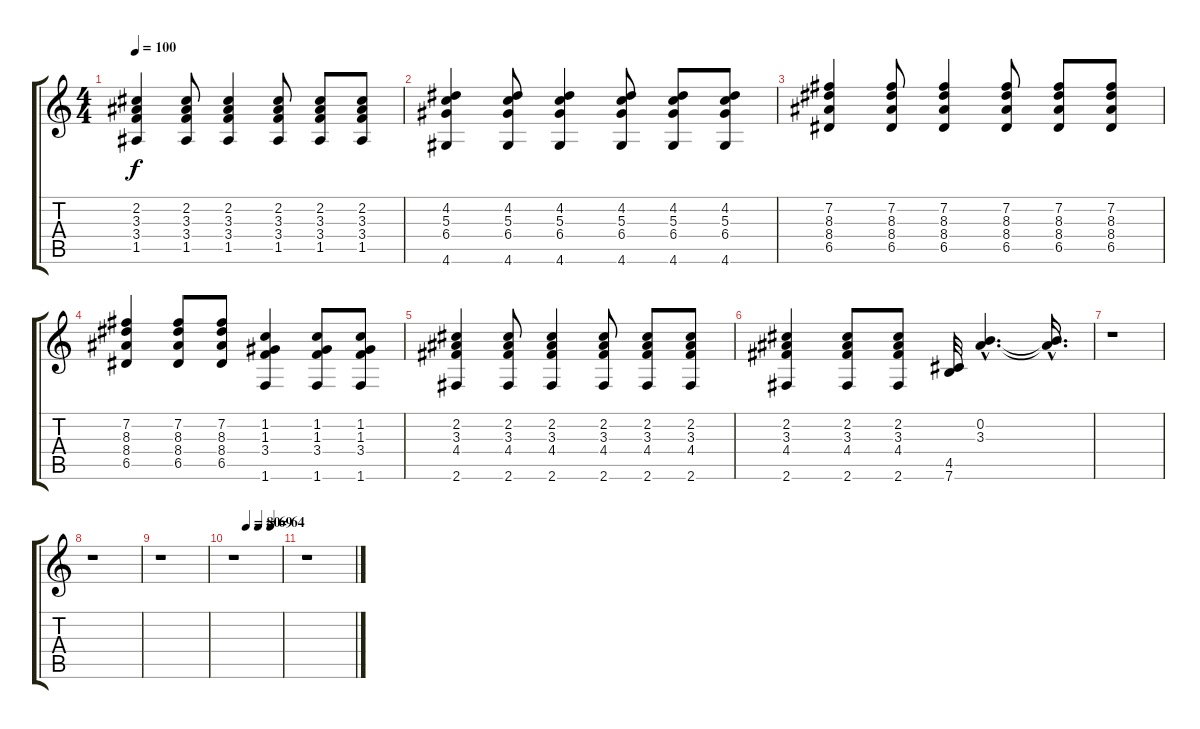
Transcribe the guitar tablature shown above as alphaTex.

\track "" {instrument acousticguitarsteel}
\staff {score tabs}
\tuning (E4 B3 G3 D3 A2 E2) {hide}
\ts (4 4)
\tempo 100
\clef g2
\ks c
(2.2 3.3 3.4 1.5).4{dy f} (2.2 3.3 3.4 1.5).8 (2.2 3.3 3.4 1.5).4 (2.2 3.3 3.4 1.5).8 (2.2 3.3 3.4 1.5).8 (2.2 3.3 3.4 1.5).8 |
(4.2 5.3 6.4 4.6).4 (4.2 5.3 6.4 4.6).8 (4.2 5.3 6.4 4.6).4 (4.2 5.3 6.4 4.6).8 (4.2 5.3 6.4 4.6).8 (4.2 5.3 6.4 4.6).8 |
(7.2 8.3 8.4 6.5).4 (7.2 8.3 8.4 6.5).8 (7.2 8.3 8.4 6.5).4 (7.2 8.3 8.4 6.5).8 (7.2 8.3 8.4 6.5).8 (7.2 8.3 8.4 6.5).8 |
(7.2 8.3 8.4 6.5).4 (7.2 8.3 8.4 6.5).8 (7.2 8.3 8.4 6.5).8 (1.2 1.3 3.4 1.6).4 (1.2 1.3 3.4 1.6).8 (1.2 1.3 3.4 1.6).8 |
(2.2 3.3 4.4 2.6).4 (2.2 3.3 4.4 2.6).8 (2.2 3.3 4.4 2.6).4 (2.2 3.3 4.4 2.6).8 (2.2 3.3 4.4 2.6).8 (2.2 3.3 4.4 2.6).8 |
(2.2 3.3 4.4 2.6).4 (2.2 3.3 4.4 2.6).8 (2.2 3.3 4.4 2.6).8 (4.5 7.6).32 (0.2{hac} 3.3{hac}).4{d} (0.2{hac t} 3.3{hac t}).16{d} |
r.1 |
r.1 |
r.1 |
\tempo (80 0.28125)
\tempo (69 0.53125)
\tempo (64 0.78125)
r.1 |
r.1
